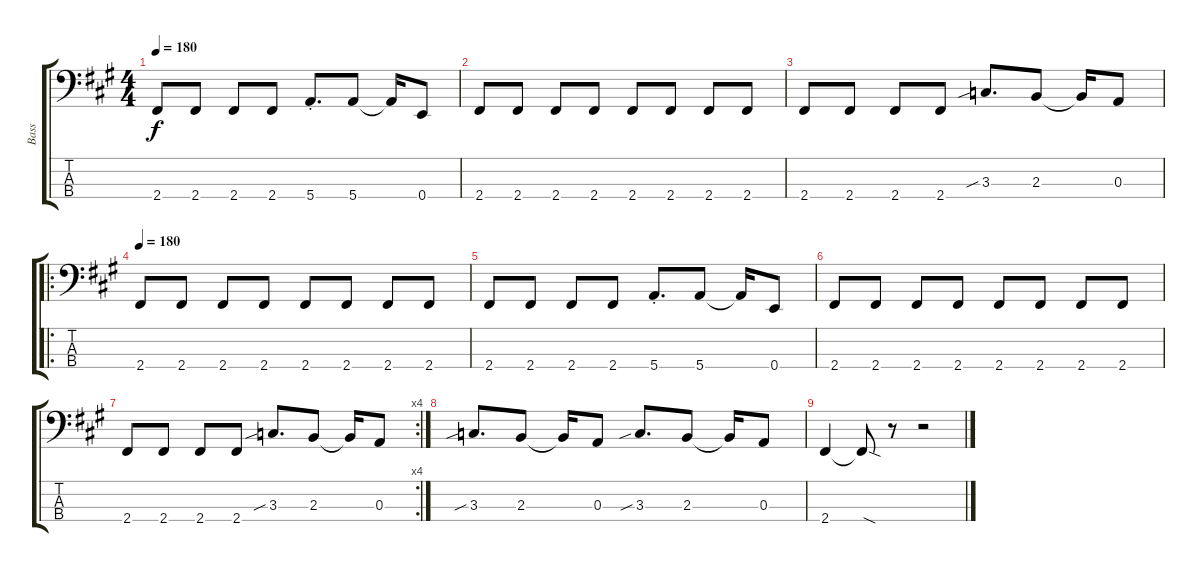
\track ("Bass" "Bass") {instrument electricbasspick}
\staff {score tabs}
\tuning (G2 D2 A1 E1) {hide}
\ts (4 4)
\tempo 180
\clef f4
\ks a
2.4.8{dy f} 2.4.8 2.4.8 2.4.8 5.4{st}.8{d} 5.4.8 5.4{t}.16 0.4.8 |
2.4.8 2.4.8 2.4.8 2.4.8 2.4.8 2.4.8 2.4.8 2.4.8 |
2.4.8 2.4.8 2.4.8 2.4.8 3.3{sib}.8{d} 2.3.8 2.3{t}.16 0.3.8 |
\ro
\tempo 180
2.4.8 2.4.8 2.4.8 2.4.8 2.4.8 2.4.8 2.4.8 2.4.8 |
2.4.8 2.4.8 2.4.8 2.4.8 5.4{st}.8{d} 5.4.8 5.4{t}.16 0.4.8 |
2.4.8 2.4.8 2.4.8 2.4.8 2.4.8 2.4.8 2.4.8 2.4.8 |
\rc 4
2.4.8 2.4.8 2.4.8 2.4.8 3.3{sib}.8{d} 2.3.8 2.3{t}.16 0.3.8 |
3.3{sib}.8{d} 2.3.8 2.3{t}.16 0.3.8 3.3{sib}.8{d} 2.3.8 2.3{t}.16 0.3.8 |
2.4.4 2.4{sod t}.8 r.8 r.2
